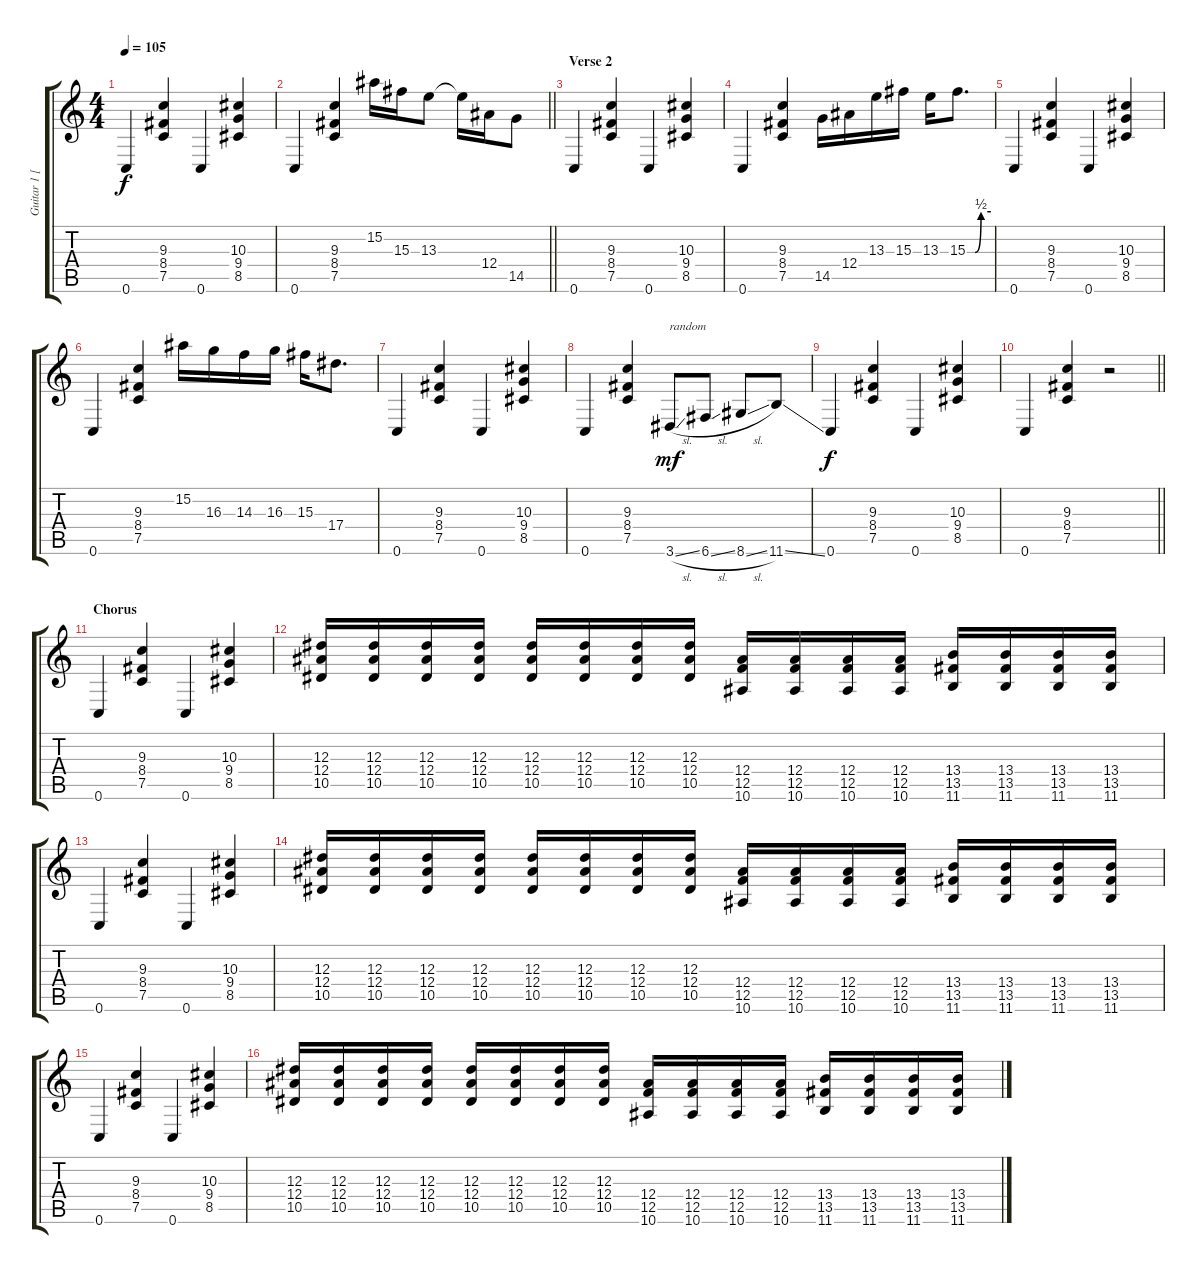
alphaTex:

\track ("Guitar 1 [Josh Homme]" "Guitar 1 [") {instrument overdrivenguitar}
\staff {score tabs}
\tuning (C4 G3 Eb3 Bb2 F2 C2) {hide}
\ts (4 4)
\tempo 105
\clef g2
\ks c
0.6.4{dy f} (9.3 8.4 7.5).4 0.6.4 (10.3 9.4 8.5).4 |
\barLineRight lightlight
0.6.4 (9.3 8.4 7.5).4 15.2.16{volume 14} 15.3.16 13.3.8 13.3{t}.16 12.4.16 14.5.8 |
\section ("" "Verse 2")
0.6.4{volume 10} (9.3 8.4 7.5).4 0.6.4 (10.3 9.4 8.5).4 |
0.6.4 (9.3 8.4 7.5).4 14.5.16{volume 14} 12.4.16 13.3.16 15.3.16 13.3.16 15.3{be (custom 0 0 20 0 35 2 60 2)}.8{d} |
0.6.4{volume 10} (9.3 8.4 7.5).4 0.6.4 (10.3 9.4 8.5).4 |
0.6.4 (9.3 8.4 7.5).4 15.2.16{volume 14} 16.3.16 14.3.16 16.3.16 15.3.16 17.4.8{d} |
0.6.4{volume 10} (9.3 8.4 7.5).4 0.6.4 (10.3 9.4 8.5).4 |
0.6.4 (9.3 8.4 7.5).4 3.6{sl}.8{txt "random" dy mf volume 13 balance 13} 6.6{sl}.8 8.6{sl}.8 11.6{ss}.8 |
0.6.4{dy f volume 10 balance 2} (9.3 8.4 7.5).4 0.6.4 (10.3 9.4 8.5).4 |
\barLineRight lightlight
0.6.4 (9.3 8.4 7.5).4 r.2 |
\section ("" "Chorus")
0.6.4 (9.3 8.4 7.5).4 0.6.4 (10.3 9.4 8.5).4 |
(12.3 12.4 10.5).16 (12.3 12.4 10.5).16 (12.3 12.4 10.5).16 (12.3 12.4 10.5).16 (12.3 12.4 10.5).16 (12.3 12.4 10.5).16 (12.3 12.4 10.5).16 (12.3 12.4 10.5).16 (12.4 12.5 10.6).16 (12.4 12.5 10.6).16 (12.4 12.5 10.6).16 (12.4 12.5 10.6).16 (13.4 13.5 11.6).16 (13.4 13.5 11.6).16 (13.4 13.5 11.6).16 (13.4 13.5 11.6).16 |
0.6.4 (9.3 8.4 7.5).4 0.6.4 (10.3 9.4 8.5).4 |
(12.3 12.4 10.5).16 (12.3 12.4 10.5).16 (12.3 12.4 10.5).16 (12.3 12.4 10.5).16 (12.3 12.4 10.5).16 (12.3 12.4 10.5).16 (12.3 12.4 10.5).16 (12.3 12.4 10.5).16 (12.4 12.5 10.6).16 (12.4 12.5 10.6).16 (12.4 12.5 10.6).16 (12.4 12.5 10.6).16 (13.4 13.5 11.6).16 (13.4 13.5 11.6).16 (13.4 13.5 11.6).16 (13.4 13.5 11.6).16 |
0.6.4 (9.3 8.4 7.5).4 0.6.4 (10.3 9.4 8.5).4 |
(12.3 12.4 10.5).16 (12.3 12.4 10.5).16 (12.3 12.4 10.5).16 (12.3 12.4 10.5).16 (12.3 12.4 10.5).16 (12.3 12.4 10.5).16 (12.3 12.4 10.5).16 (12.3 12.4 10.5).16 (12.4 12.5 10.6).16 (12.4 12.5 10.6).16 (12.4 12.5 10.6).16 (12.4 12.5 10.6).16 (13.4 13.5 11.6).16 (13.4 13.5 11.6).16 (13.4 13.5 11.6).16 (13.4 13.5 11.6).16
